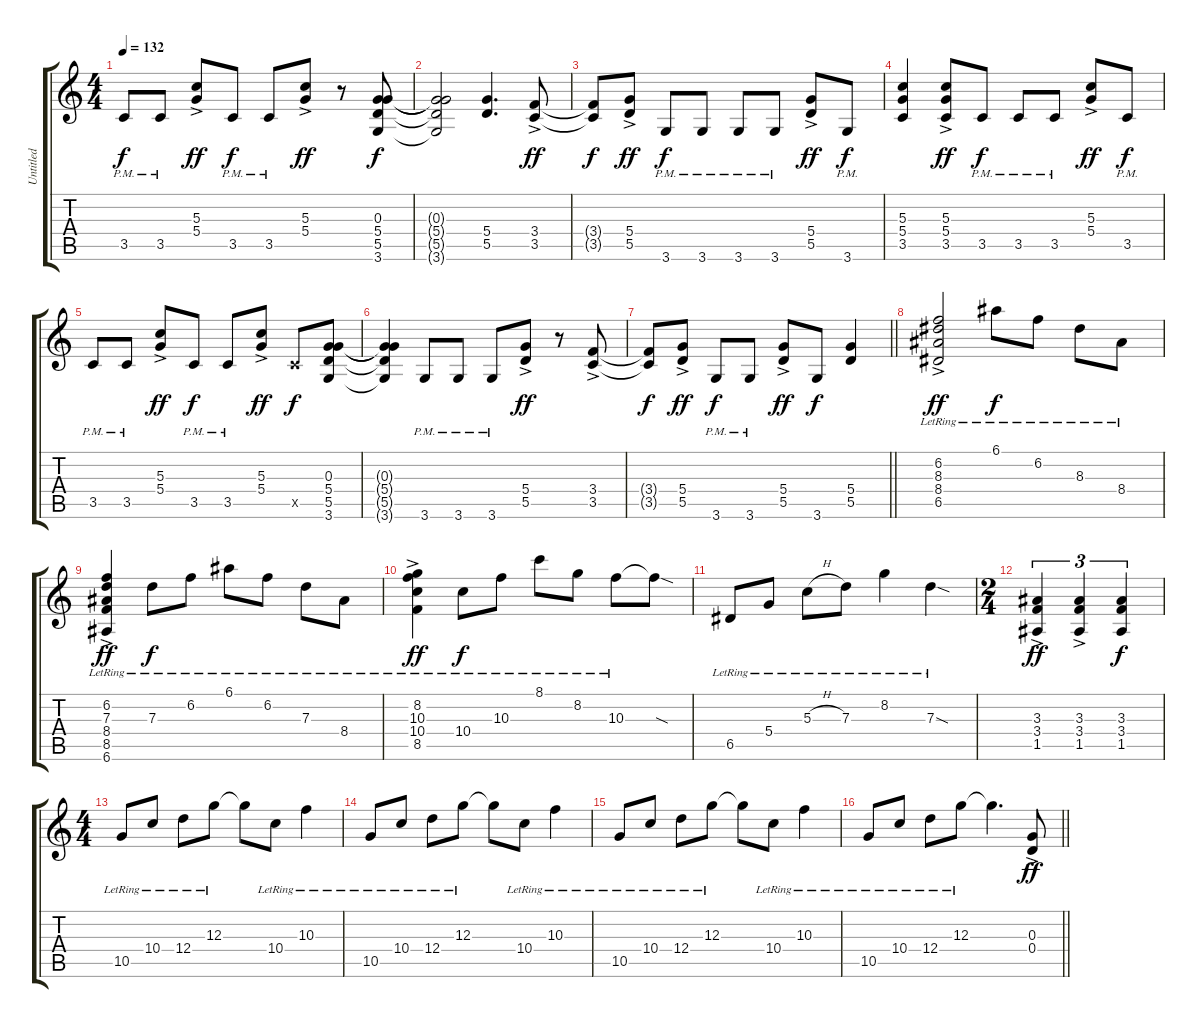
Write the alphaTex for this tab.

\track ("Untitled" "Untitled") {instrument overdrivenguitar}
\staff {score tabs}
\tuning (E4 B3 G3 D3 A2 E2) {hide}
\ts (4 4)
\tempo 132
\clef g2
\ks c
3.5{pm}.8{dy f} 3.5{pm}.8 (5.3{ac} 5.4{ac}).8{dy ff} 3.5{pm}.8{dy f} 3.5{pm}.8 (5.3{ac} 5.4{ac}).8{dy ff} r.8 (0.3 5.4 5.5 3.6).8{dy f} |
(0.3{t} 5.4{t} 5.5{t} 3.6{t}).2 (5.4 5.5).4{d} (3.4{ac} 3.5{ac}).8{dy ff} |
(3.4{t} 3.5{t}).8{dy f} (5.4{ac} 5.5{ac}).8{dy ff} 3.6{pm}.8{dy f} 3.6{pm}.8 3.6{pm}.8 3.6{pm}.8 (5.4{ac} 5.5{ac}).8{dy ff} 3.6{pm}.8{dy f} |
(5.3 5.4 3.5).4 (5.3{ac} 5.4{ac} 3.5{ac}).8{dy ff} 3.5{pm}.8{dy f} 3.5{pm}.8 3.5{pm}.8 (5.3{ac} 5.4{ac}).8{dy ff} 3.5{pm}.8{dy f} |
3.5{pm}.8 3.5{pm}.8 (5.3{ac} 5.4{ac}).8{dy ff} 3.5{pm}.8{dy f} 3.5{pm}.8 (5.3{ac} 5.4{ac}).8{dy ff} 3.5{x}.8{dy f} (0.3 5.4 5.5 3.6).8 |
(0.3{t} 5.4{t} 5.5{t} 3.6{t}).4 3.6{pm}.8 3.6{pm}.8 3.6{pm}.8 (5.4{ac} 5.5{ac}).8{dy ff} r.8 (3.4{ac} 3.5{ac}).8 |
\barLineRight lightlight
(3.4{t} 3.5{t}).8{dy f} (5.4{ac} 5.5{ac}).8{dy ff} 3.6{pm}.8{dy f} 3.6{pm}.8 (5.4{ac} 5.5{ac}).8{dy ff} 3.6.8{dy f} (5.4 5.5).4 |
(6.2{ac lr} 8.3{ac lr} 8.4{ac lr} 6.5{ac lr}).2{dy ff} 6.1{lr}.8{dy f} 6.2{lr}.8 8.3{lr}.8 8.4{lr}.8 |
(6.2{ac lr} 7.3{ac lr} 8.4{ac lr} 8.5{ac lr} 6.6{ac lr}).4{dy ff} 7.3{lr}.8{dy f} 6.2{lr}.8 6.1{lr}.8 6.2{lr}.8 7.3{lr}.8 8.4{lr}.8 |
(8.2{ac lr} 10.3{ac lr} 10.4{ac lr} 8.5{ac lr}).4{dy ff} 10.4{lr}.8{dy f} 10.3{lr}.8 8.1{lr}.8 8.2{lr}.8 10.3{lr}.8 10.3{sod t}.8 |
6.5{lr}.8 5.4{lr}.8 5.3{h lr}.8 7.3{lr}.8 8.2{lr}.4 7.3{sod lr}.4 |
\ts (2 4)
(3.3{ac} 3.4{ac} 1.5{ac}).4{tu (3 2) dy ff} (3.3{ac} 3.4{ac} 1.5{ac}).4{tu (3 2)} (3.3 3.4 1.5).4{tu (3 2) dy f} |
\ts (4 4)
10.5{lr}.8 10.4{lr}.8 12.4{lr}.8 12.3{lr}.8 12.3{t}.8 10.4{lr}.8 10.3{lr}.4 |
10.5{lr}.8 10.4{lr}.8 12.4{lr}.8 12.3{lr}.8 12.3{t}.8 10.4{lr}.8 10.3{lr}.4 |
10.5{lr}.8 10.4{lr}.8 12.4{lr}.8 12.3{lr}.8 12.3{t}.8 10.4{lr}.8 10.3{lr}.4 |
\barLineRight lightlight
10.5{lr}.8 10.4{lr}.8 12.4{lr}.8 12.3{lr}.8 12.3{t}.4{d} (0.3{ac} 0.4{ac}).8{dy ff}
